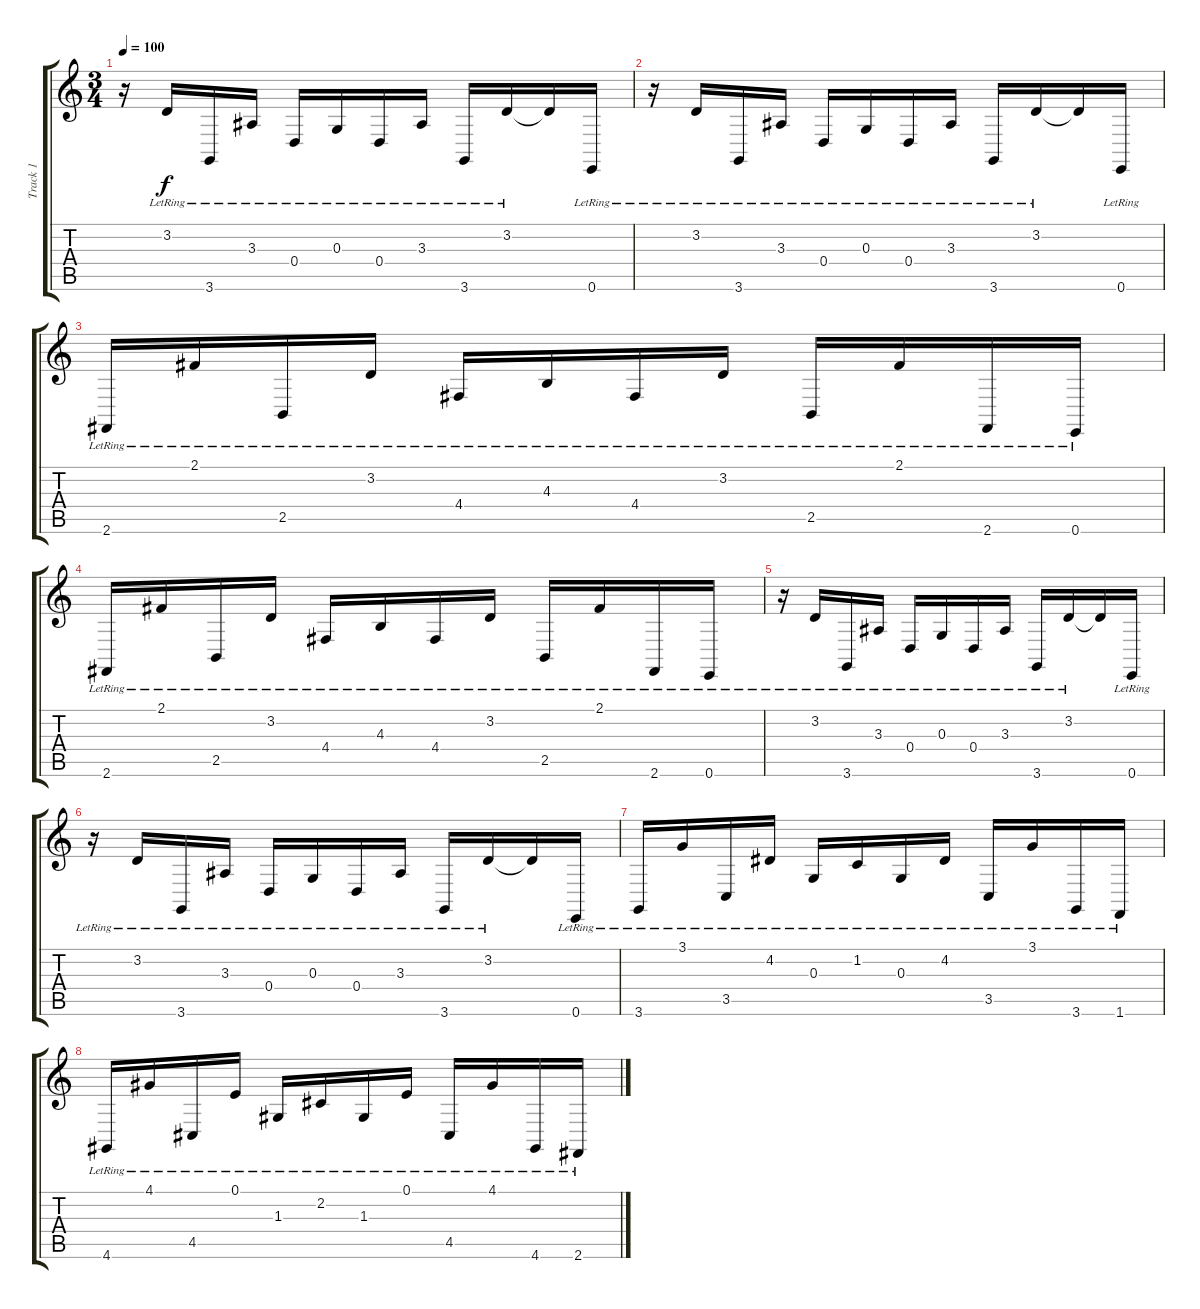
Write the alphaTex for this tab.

\track ("Track 1" "Track 1") {instrument acousticgrandpiano}
\staff {score tabs}
\tuning (E4 B3 G3 D3 A2 E2) {hide}
\ts (3 4)
\tempo 100
\clef g2
\ks c
r.16{dy f} 3.2{lr}.16 3.6{lr}.16 3.3{lr}.16 0.4{lr}.16 0.3{lr}.16 0.4{lr}.16 3.3{lr}.16 3.6{lr}.16 3.2{lr}.16 3.2{t}.16 0.6{lr}.16 |
r.16 3.2{lr}.16 3.6{lr}.16 3.3{lr}.16 0.4{lr}.16 0.3{lr}.16 0.4{lr}.16 3.3{lr}.16 3.6{lr}.16 3.2{lr}.16 3.2{t}.16 0.6{lr}.16 |
2.6{lr}.16 2.1{lr}.16 2.5{lr}.16 3.2{lr}.16 4.4{lr}.16 4.3{lr}.16 4.4{lr}.16 3.2{lr}.16 2.5{lr}.16 2.1{lr}.16 2.6{lr}.16 0.6{lr}.16 |
2.6{lr}.16 2.1{lr}.16 2.5{lr}.16 3.2{lr}.16 4.4{lr}.16 4.3{lr}.16 4.4{lr}.16 3.2{lr}.16 2.5{lr}.16 2.1{lr}.16 2.6{lr}.16 0.6{lr}.16 |
r.16 3.2{lr}.16 3.6{lr}.16 3.3{lr}.16 0.4{lr}.16 0.3{lr}.16 0.4{lr}.16 3.3{lr}.16 3.6{lr}.16 3.2{lr}.16 3.2{t}.16 0.6{lr}.16 |
r.16 3.2{lr}.16 3.6{lr}.16 3.3{lr}.16 0.4{lr}.16 0.3{lr}.16 0.4{lr}.16 3.3{lr}.16 3.6{lr}.16 3.2{lr}.16 3.2{t}.16 0.6{lr}.16 |
3.6{lr}.16 3.1{lr}.16 3.5{lr}.16 4.2{lr}.16 0.3{lr}.16 1.2{lr}.16 0.3{lr}.16 4.2{lr}.16 3.5{lr}.16 3.1{lr}.16 3.6{lr}.16 1.6{lr}.16 |
4.6{lr}.16 4.1{lr}.16 4.5{lr}.16 0.1{lr}.16 1.3{lr}.16 2.2{lr}.16 1.3{lr}.16 0.1{lr}.16 4.5{lr}.16 4.1{lr}.16 4.6{lr}.16 2.6{lr}.16
